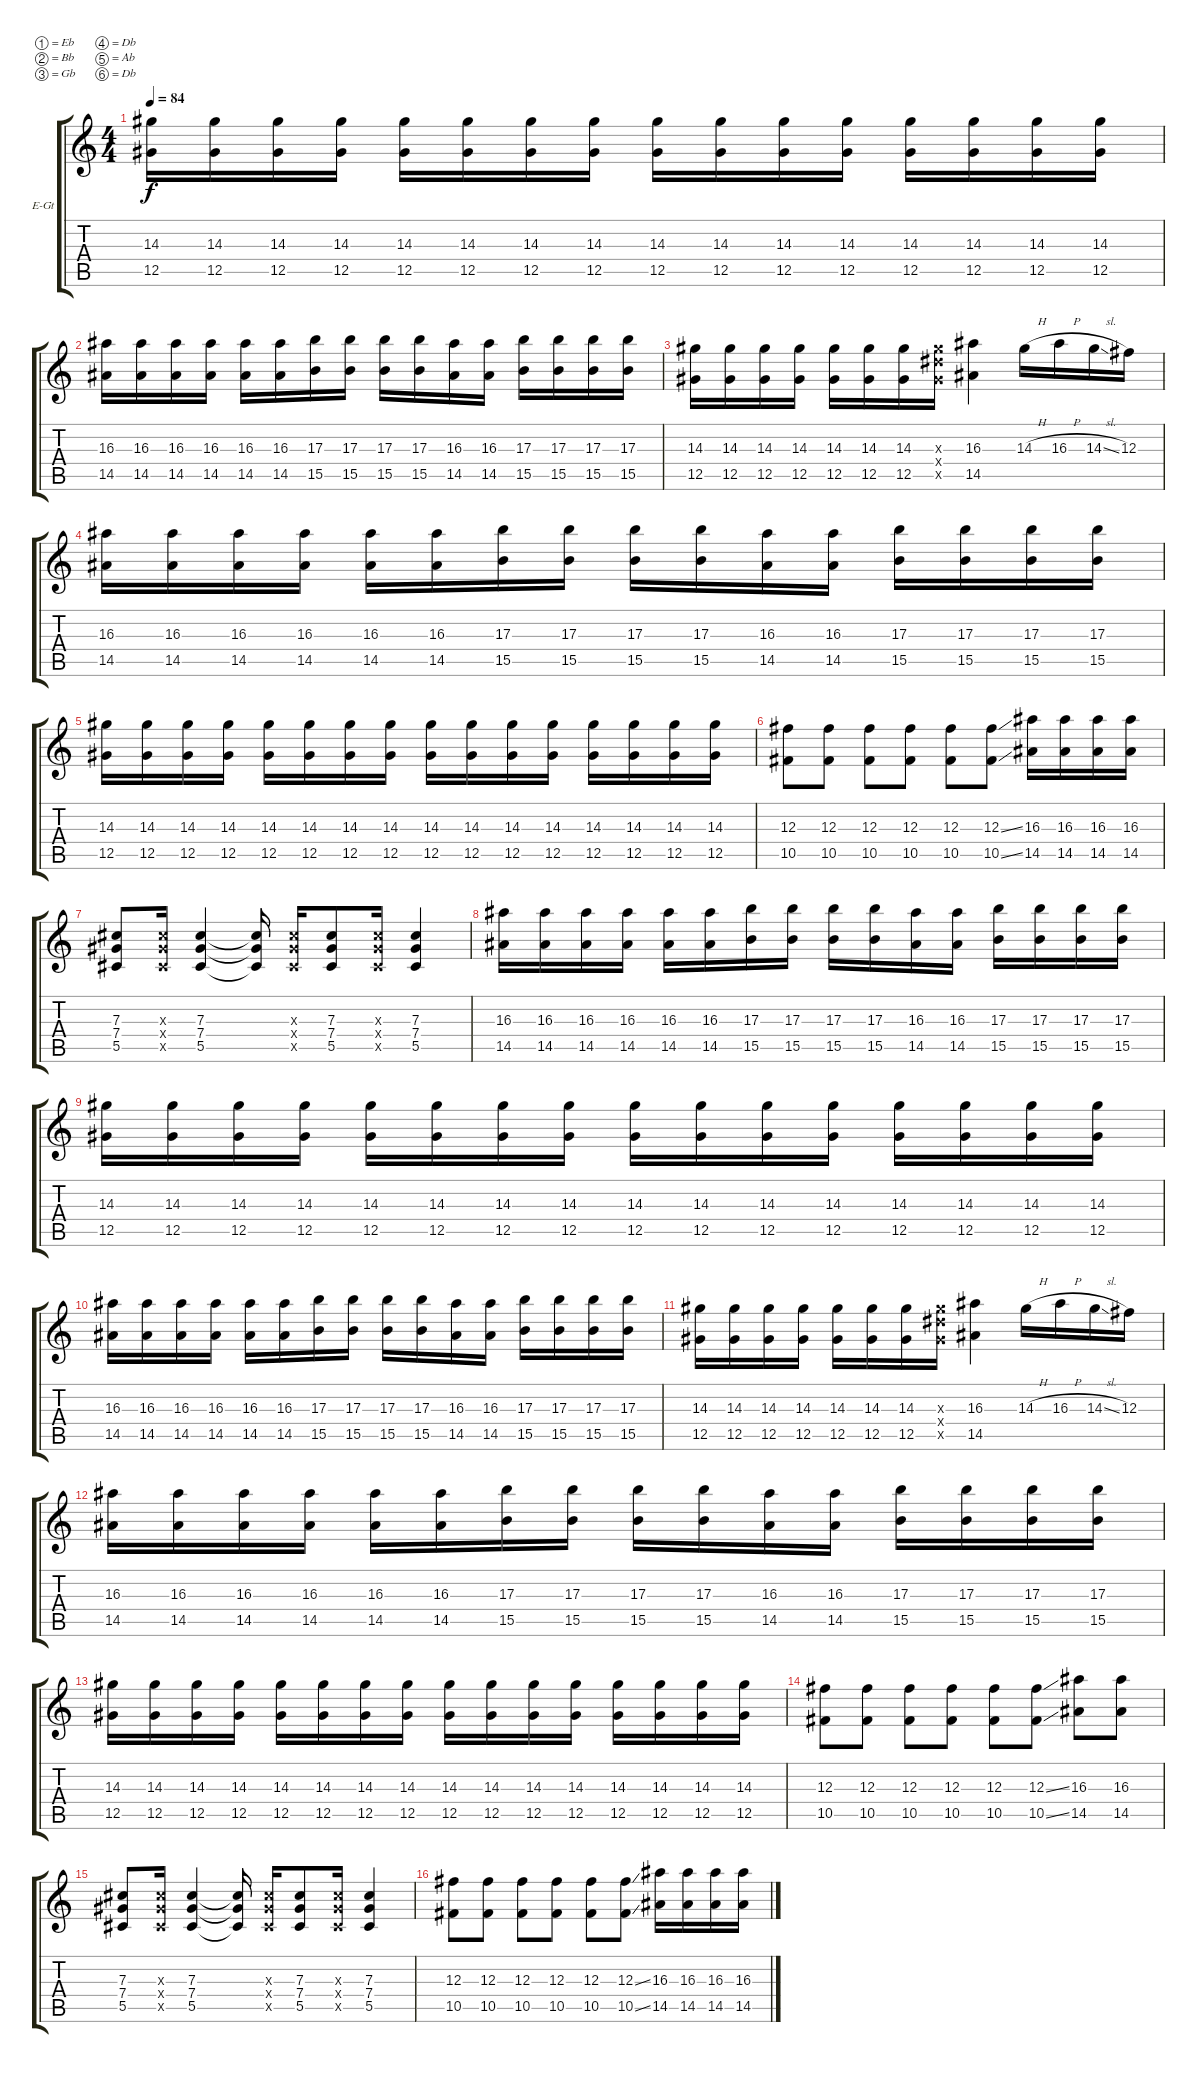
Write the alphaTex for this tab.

\defaultSystemsLayout 4
\bracketExtendMode groupsimilarinstruments
\firstSystemTrackNameOrientation horizontal
\otherSystemsTrackNameOrientation horizontal
\track ("Electric Guitar (Clean)" "E-Gt") {instrument electricguitarclean}
\staff {score tabs}
\tuning (Eb4 Bb3 Gb3 Db3 Ab2 Db2)
\ts (4 4)
\tempo 84
\clef g2
\ks c
(14.3 12.5).16{dy f} (14.3 12.5).16 (14.3 12.5).16 (14.3 12.5).16 (14.3 12.5).16 (14.3 12.5).16 (14.3 12.5).16 (14.3 12.5).16 (14.3 12.5).16 (14.3 12.5).16 (14.3 12.5).16 (14.3 12.5).16 (14.3 12.5).16 (14.3 12.5).16 (14.3 12.5).16 (14.3 12.5).16 |
(16.3 14.5).16 (16.3 14.5).16 (16.3 14.5).16 (16.3 14.5).16 (16.3 14.5).16 (16.3 14.5).16 (17.3 15.5).16 (17.3 15.5).16 (17.3 15.5).16 (17.3 15.5).16 (16.3 14.5).16 (16.3 14.5).16 (17.3 15.5).16 (17.3 15.5).16 (17.3 15.5).16 (17.3 15.5).16 |
(14.3 12.5).16 (14.3 12.5).16 (14.3 12.5).16 (14.3 12.5).16 (14.3 12.5).16 (14.3 12.5).16 (14.3 12.5).16 (14.3{x} 14.4{x} 12.5{x}).16 (16.3 14.5).4 14.3{h}.16 16.3{h}.16 14.3{sl}.16 12.3.16 |
(16.3 14.5).16 (16.3 14.5).16 (16.3 14.5).16 (16.3 14.5).16 (16.3 14.5).16 (16.3 14.5).16 (17.3 15.5).16 (17.3 15.5).16 (17.3 15.5).16 (17.3 15.5).16 (16.3 14.5).16 (16.3 14.5).16 (17.3 15.5).16 (17.3 15.5).16 (17.3 15.5).16 (17.3 15.5).16 |
(14.3 12.5).16 (14.3 12.5).16 (14.3 12.5).16 (14.3 12.5).16 (14.3 12.5).16 (14.3 12.5).16 (14.3 12.5).16 (14.3 12.5).16 (14.3 12.5).16 (14.3 12.5).16 (14.3 12.5).16 (14.3 12.5).16 (14.3 12.5).16 (14.3 12.5).16 (14.3 12.5).16 (14.3 12.5).16 |
(12.3 10.5).8 (12.3 10.5).8 (12.3 10.5).8 (12.3 10.5).8 (12.3 10.5).8 (12.3{ss} 10.5{ss}).8 (16.3 14.5).16 (16.3 14.5).16 (16.3 14.5).16 (16.3 14.5).16 |
(7.3 7.4 5.5).8 (7.3{x} 7.4{x} 5.5{x}).16 (7.3 7.4 5.5).4 (7.3{t} 7.4{t} 5.5{t}).16 (7.3{x} 7.4{x} 5.5{x}).16 (7.3 7.4 5.5).8 (7.3{x} 7.4{x} 5.5{x}).16 (7.3 7.4 5.5).4 |
(16.3 14.5).16 (16.3 14.5).16 (16.3 14.5).16 (16.3 14.5).16 (16.3 14.5).16 (16.3 14.5).16 (17.3 15.5).16 (17.3 15.5).16 (17.3 15.5).16 (17.3 15.5).16 (16.3 14.5).16 (16.3 14.5).16 (17.3 15.5).16 (17.3 15.5).16 (17.3 15.5).16 (17.3 15.5).16 |
(14.3 12.5).16 (14.3 12.5).16 (14.3 12.5).16 (14.3 12.5).16 (14.3 12.5).16 (14.3 12.5).16 (14.3 12.5).16 (14.3 12.5).16 (14.3 12.5).16 (14.3 12.5).16 (14.3 12.5).16 (14.3 12.5).16 (14.3 12.5).16 (14.3 12.5).16 (14.3 12.5).16 (14.3 12.5).16 |
(16.3 14.5).16 (16.3 14.5).16 (16.3 14.5).16 (16.3 14.5).16 (16.3 14.5).16 (16.3 14.5).16 (17.3 15.5).16 (17.3 15.5).16 (17.3 15.5).16 (17.3 15.5).16 (16.3 14.5).16 (16.3 14.5).16 (17.3 15.5).16 (17.3 15.5).16 (17.3 15.5).16 (17.3 15.5).16 |
(14.3 12.5).16 (14.3 12.5).16 (14.3 12.5).16 (14.3 12.5).16 (14.3 12.5).16 (14.3 12.5).16 (14.3 12.5).16 (14.3{x} 14.4{x} 12.5{x}).16 (16.3 14.5).4 14.3{h}.16 16.3{h}.16 14.3{sl}.16 12.3.16 |
(16.3 14.5).16 (16.3 14.5).16 (16.3 14.5).16 (16.3 14.5).16 (16.3 14.5).16 (16.3 14.5).16 (17.3 15.5).16 (17.3 15.5).16 (17.3 15.5).16 (17.3 15.5).16 (16.3 14.5).16 (16.3 14.5).16 (17.3 15.5).16 (17.3 15.5).16 (17.3 15.5).16 (17.3 15.5).16 |
(14.3 12.5).16 (14.3 12.5).16 (14.3 12.5).16 (14.3 12.5).16 (14.3 12.5).16 (14.3 12.5).16 (14.3 12.5).16 (14.3 12.5).16 (14.3 12.5).16 (14.3 12.5).16 (14.3 12.5).16 (14.3 12.5).16 (14.3 12.5).16 (14.3 12.5).16 (14.3 12.5).16 (14.3 12.5).16 |
(12.3 10.5).8 (12.3 10.5).8 (12.3 10.5).8 (12.3 10.5).8 (12.3 10.5).8 (12.3{ss} 10.5{ss}).8 (16.3 14.5).8 (16.3 14.5).8 |
(7.3 7.4 5.5).8 (7.3{x} 7.4{x} 5.5{x}).16 (7.3 7.4 5.5).4 (7.3{t} 7.4{t} 5.5{t}).16 (7.3{x} 7.4{x} 5.5{x}).16 (7.3 7.4 5.5).8 (7.3{x} 7.4{x} 5.5{x}).16 (7.3 7.4 5.5).4 |
(12.3 10.5).8 (12.3 10.5).8 (12.3 10.5).8 (12.3 10.5).8 (12.3 10.5).8 (12.3{ss} 10.5{ss}).8 (16.3 14.5).16 (16.3 14.5).16 (16.3 14.5).16 (16.3 14.5).16
